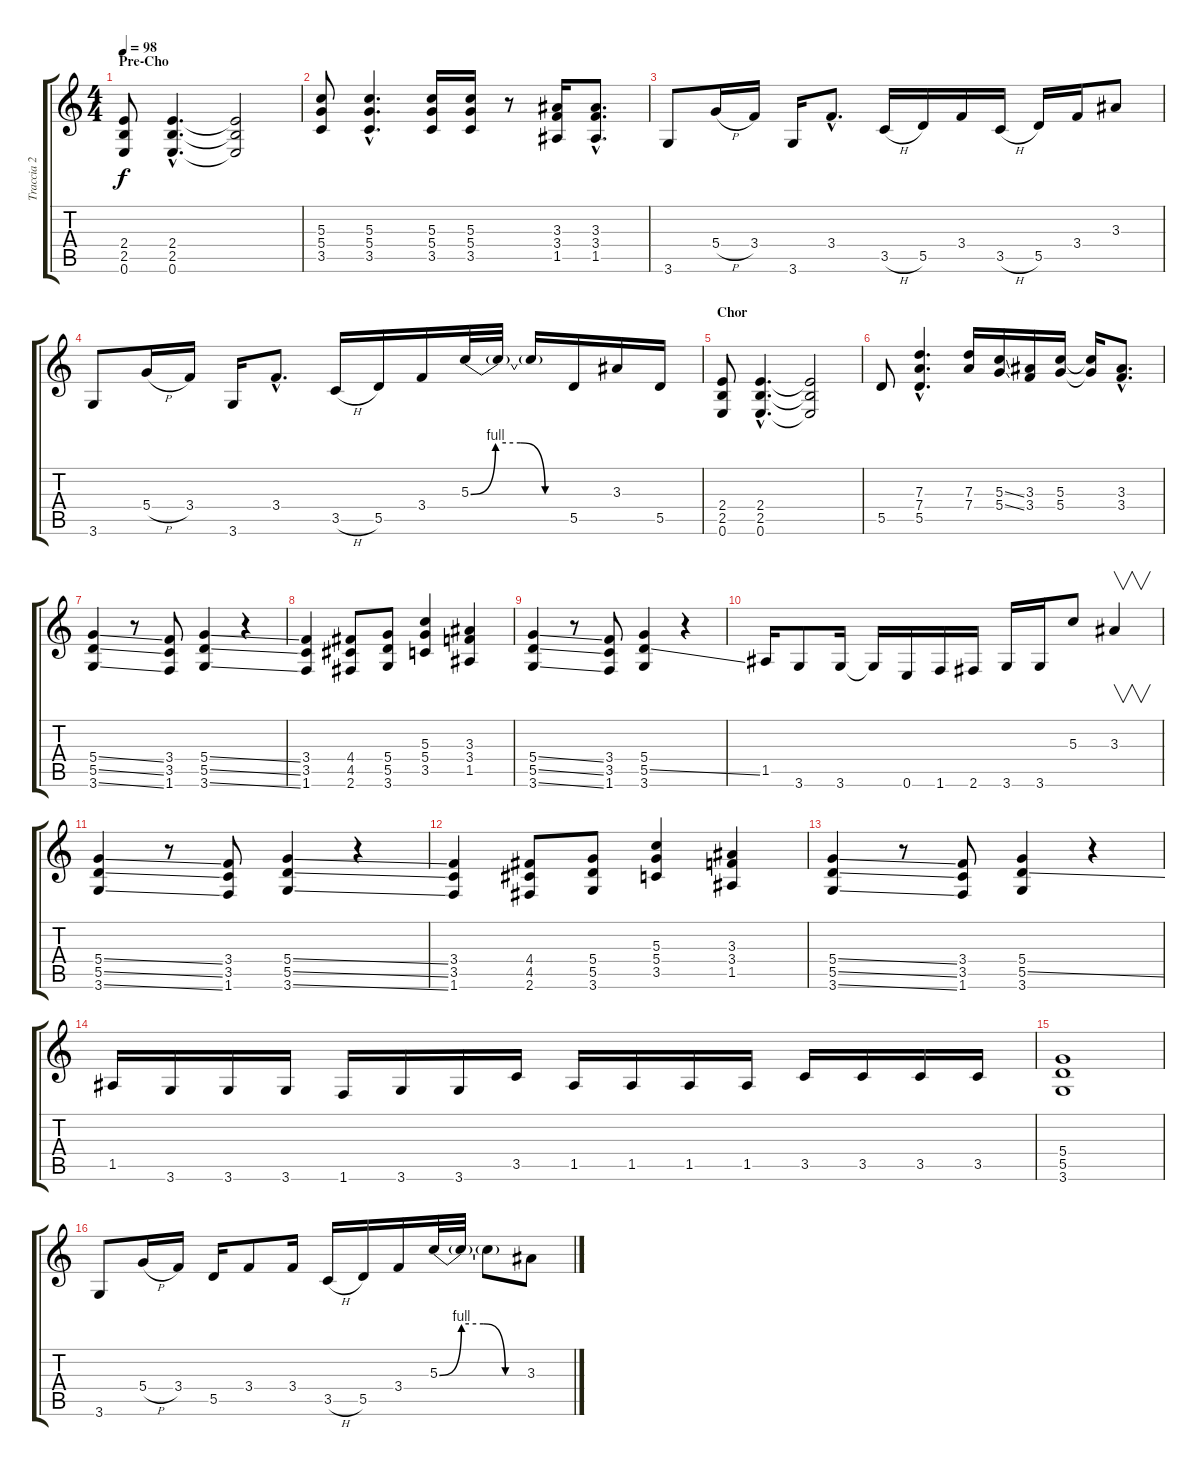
\track ("Traccia 2" "Traccia 2") {instrument distortionguitar}
\staff {score tabs}
\tuning (E4 B3 G3 D3 A2 E2) {hide}
\ts (4 4)
\section ("" "Pre-Cho")
\tempo 98
\clef g2
\ks c
(2.4 2.5 0.6).8{dy f} (2.4{hac} 2.5{hac} 0.6{hac}).4{d} (2.4{t} 2.5{t} 0.6{t}).2 |
(5.3 5.4 3.5).8 (5.3{hac} 5.4{hac} 3.5{hac}).4{d} (5.3 5.4 3.5).16 (5.3 5.4 3.5).16 r.8 (3.3 3.4 1.5).16 (3.3{hac} 3.4{hac} 1.5{hac}).8{d} |
3.6.8 5.4{h}.16 3.4.16 3.6.16 3.4{hac}.8{d} 3.5{h}.16 5.5.16 3.4.16 3.5{h}.16 5.5.16 3.4.16 3.3.8 |
3.6.8 5.4{h}.16 3.4.16 3.6.16 3.4{hac}.8{d} 3.5{h}.16 5.5.16 3.4.16 5.3{be (custom 0 0 15 4 30 4 45 0 60 0)}.32 5.3{t}.32 5.3{t}.16 5.5.16 3.3.16 5.5.16 |
\section ("" "Chor")
(2.4 2.5 0.6).8 (2.4{hac} 2.5{hac} 0.6{hac}).4{d} (2.4{t} 2.5{t} 0.6{t}).2 |
5.5.8 (7.3{hac} 7.4{hac} 5.5{hac}).4{d} (7.3 7.4).16 (5.3{ss} 5.4{ss}).16 (3.3 3.4).16 (5.3 5.4).16 (5.3{t} 5.4{t}).16 (3.3{hac} 3.4{hac}).8{d} |
(5.4{ss} 5.5{ss} 3.6{ss}).4 r.8 (3.4 3.5 1.6).8 (5.4{ss} 5.5{ss} 3.6{ss}).4 r.4 |
(3.4 3.5 1.6).4 (4.4 4.5 2.6).8 (5.4 5.5 3.6).8 (5.3 5.4 3.5).4 (3.3 3.4 1.5).4 |
(5.4{ss} 5.5{ss} 3.6{ss}).4 r.8 (3.4 3.5 1.6).8 (5.4 5.5{ss} 3.6).4 r.4 |
1.5.16 3.6.8 3.6.16 3.6{t}.16 0.6.16 1.6.16 2.6.16 3.6.16 3.6.16 5.3.8 3.3.4{v} |
(5.4{ss} 5.5{ss} 3.6{ss}).4 r.8 (3.4 3.5 1.6).8 (5.4{ss} 5.5{ss} 3.6{ss}).4 r.4 |
(3.4 3.5 1.6).4 (4.4 4.5 2.6).8 (5.4 5.5 3.6).8 (5.3 5.4 3.5).4 (3.3 3.4 1.5).4 |
(5.4{ss} 5.5{ss} 3.6{ss}).4 r.8 (3.4 3.5 1.6).8 (5.4 5.5{ss} 3.6).4 r.4 |
1.5.16 3.6.16 3.6.16 3.6.16 1.6.16 3.6.16 3.6.16 3.5.16 1.5.16 1.5.16 1.5.16 1.5.16 3.5.16 3.5.16 3.5.16 3.5.16 |
(5.4 5.5 3.6).1 |
3.6.8 5.4{h}.16 3.4.16 5.5.16 3.4.8 3.4.16 3.5{h}.16 5.5.16 3.4.16 5.3{be (custom 0 0 15 4 30 4 45 0 60 0)}.32 5.3{t}.32 5.3{t}.8 3.3.8
